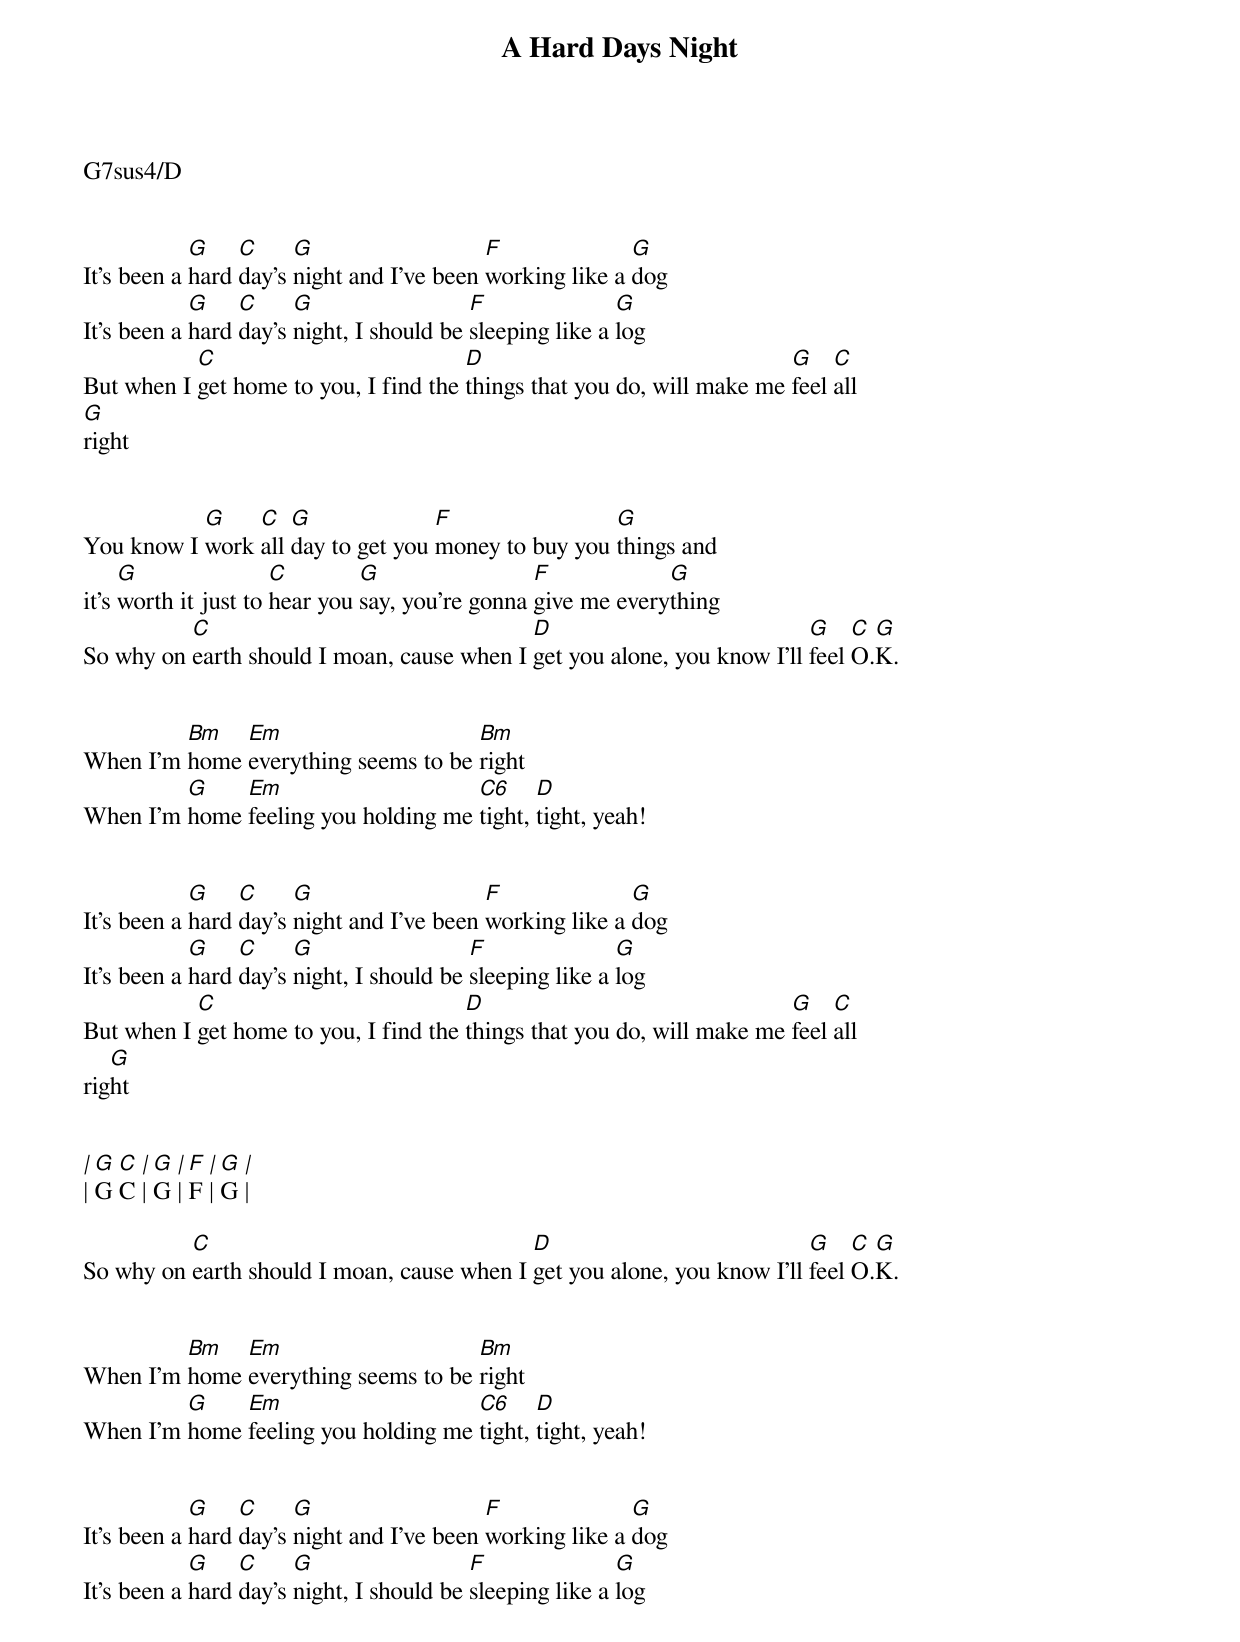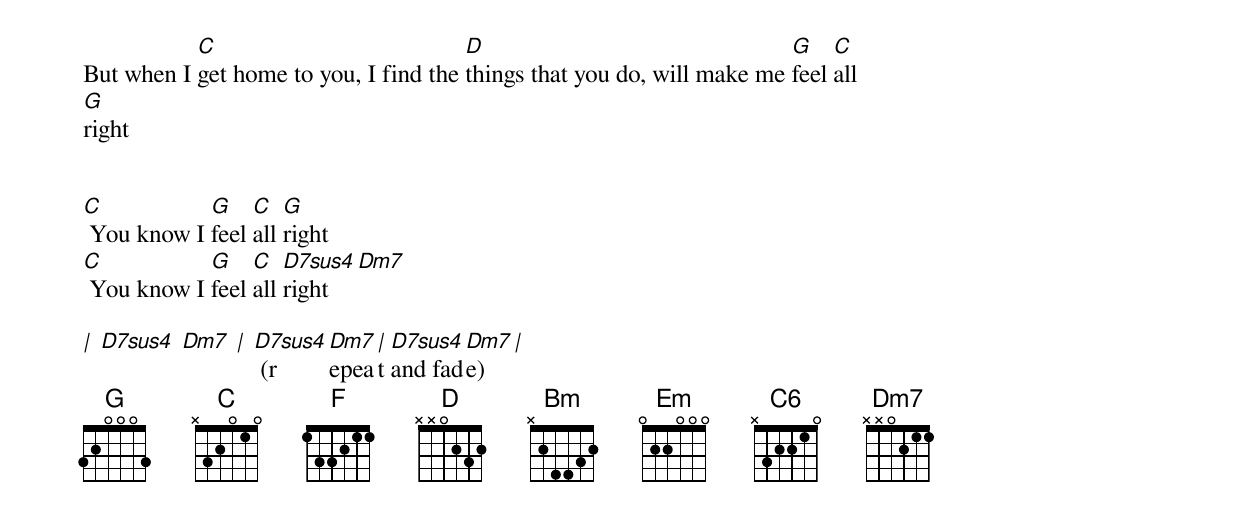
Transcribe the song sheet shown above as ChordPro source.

{title: A Hard Days Night}
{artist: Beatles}
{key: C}
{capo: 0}
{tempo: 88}

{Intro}
G7sus4/D


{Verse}
It's been a [G]hard [C]day's [G]night and I've been [F]working like a [G]dog
It's been a [G]hard [C]day's [G]night, I should be [F]sleeping like a [G]log
But when I [C]get home to you, I find the [D]things that you do, will make me [G]feel [C]all
[G]right


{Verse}
You know I [G]work [C]all [G]day to get you [F]money to buy you [G]things and
it's [G]worth it just to [C]hear you [G]say, you're gonna [F]give me every[G]thing
So why on [C]earth should I moan, cause when I [D]get you alone, you know I'll [G]feel [C]O.[G]K.


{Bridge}
When I'm [Bm]home [Em]everything seems to be [Bm]right
When I'm [G]home [Em]feeling you holding me [C6]tight, [D]tight, yeah!


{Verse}
It's been a [G]hard [C]day's [G]night and I've been [F]working like a [G]dog
It's been a [G]hard [C]day's [G]night, I should be [F]sleeping like a [G]log
But when I [C]get home to you, I find the [D]things that you do, will make me [G]feel [C]all
rig[G]ht


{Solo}
[|]| [G]G [C]C [|]| [G]G [|]| [F]F [|]| [G]G [|]|

So why on [C]earth should I moan, cause when I [D]get you alone, you know I'll [G]feel [C]O.[G]K.


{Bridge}
When I'm [Bm]home [Em]everything seems to be [Bm]right
When I'm [G]home [Em]feeling you holding me [C6]tight, [D]tight, yeah!


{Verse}
It's been a [G]hard [C]day's [G]night and I've been [F]working like a [G]dog
It's been a [G]hard [C]day's [G]night, I should be [F]sleeping like a [G]log
But when I [C]get home to you, I find the [D]things that you do, will make me [G]feel [C]all
[G]right


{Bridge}
[C] You know I [G]feel [C]all [G]right
[C] You know I [G]feel [C]all [D7sus4]right [Dm7]

[|] [D7sus4] [Dm7] [|] [D7sus4] (r[Dm7]epea[|]t [D7sus4]and fad[Dm7]e) [|]
